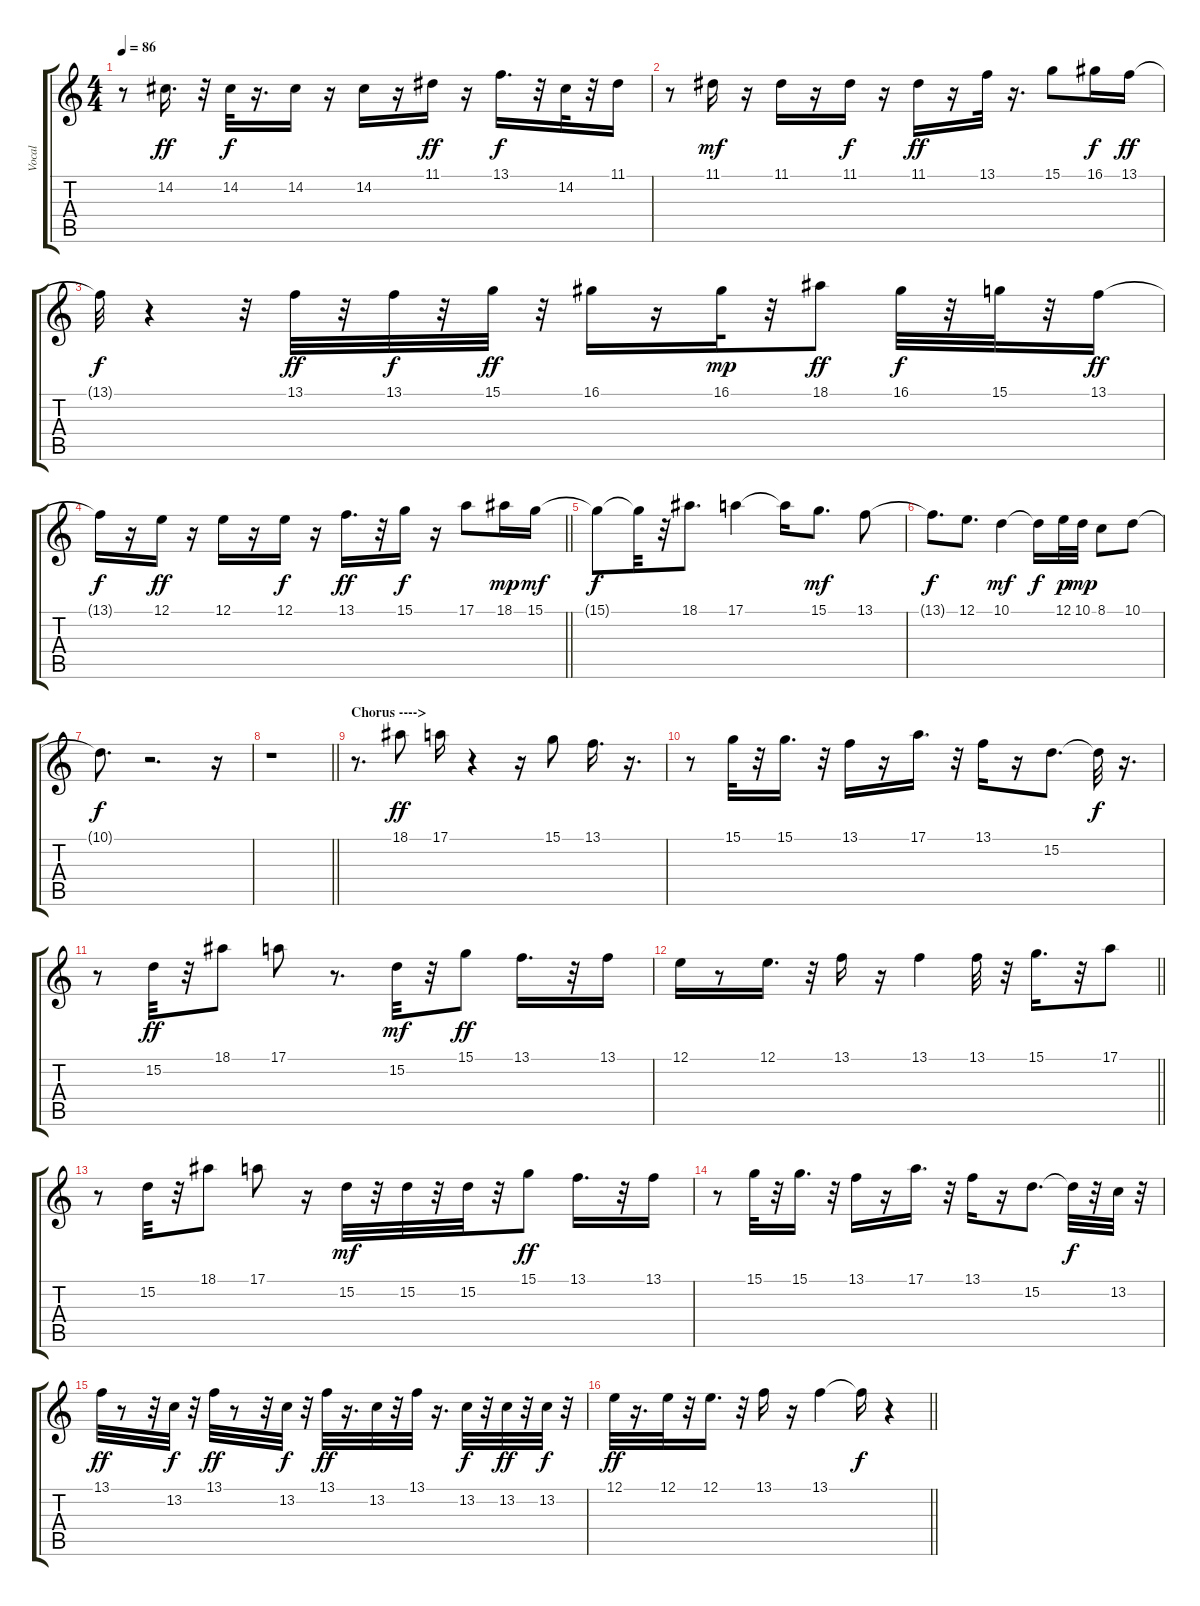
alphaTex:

\track ("Vocal" "Vocal") {instrument flute}
\staff {score tabs}
\tuning (E4 B3 G3 D3 A2 E2) {hide}
\ts (4 4)
\tempo 86
\clef g2
\ks c
r.8{dy ff} 14.2.16{d} r.32 14.2.32{dy f} r.16{d} 14.2.16 r.16 14.2.16 r.16 11.1.16{dy ff} r.16 13.1.16{d dy f} r.32 14.2.32 r.32 11.1.16 |
r.8 11.1.16{dy mf} r.16 11.1.16 r.16 11.1.16{dy f} r.16 11.1.16{dy ff} r.16 13.1.32 r.16{d} 15.1.8 16.1.16{dy f} 13.1.16{dy ff} |
13.1{t}.32{dy f} r.4 r.32 13.1.32{dy ff} r.32 13.1.32{dy f} r.32 15.1.32{dy ff} r.32 16.1.16 r.16 16.1.32{dy mp} r.32 18.1.8{dy ff} 16.1.32{dy f} r.32 15.1.32 r.32 13.1.16{dy ff} |
\barLineRight lightlight
13.1{t}.16{dy f} r.16 12.1.16{dy ff} r.16 12.1.16 r.16 12.1.16{dy f} r.16 13.1.16{d dy ff} r.32 15.1.16{dy f} r.16 17.1.8 18.1.16{dy mp} 15.1.16{dy mf} |
15.1{t}.8{dy f} 15.1{t}.32 r.32 18.1.8{d} 17.1.4 17.1{t}.16 15.1.8{d dy mf} 13.1.8 |
13.1{t}.8{d dy f} 12.1.8{d} 10.1.4{dy mf} 10.1{t}.16{dy f} 12.1.32{dy p} 10.1.32{dy mp} 8.1.8 10.1.8 |
10.1{t}.8{d dy f} r.2{d} r.16 |
\barLineRight lightlight
r.1 |
\section ("" "Chorus ---->")
r.8{d} 18.1.8{dy ff} 17.1.16 r.4 r.16 15.1.8 13.1.16{d} r.16{d} |
r.8 15.1.32 r.32 15.1.16{d} r.32 13.1.16 r.16 17.1.16{d} r.32 13.1.16 r.16 15.2.8{d} 15.2{t}.32{dy f} r.16{d} |
r.8 15.2.32{dy ff} r.32 18.1.8 17.1.8 r.8{d} 15.2.32{dy mf} r.32 15.1.8{dy ff} 13.1.16{d} r.32 13.1.16 |
\barLineRight lightlight
12.1.16 r.8 12.1.16{d} r.32 13.1.16 r.16 13.1.4 13.1.32 r.32 15.1.16{d} r.32 17.1.8 |
r.8 15.2.32 r.32 18.1.8 17.1.8 r.16 15.2.32{dy mf} r.32 15.2.32 r.32 15.2.32 r.32 15.1.8{dy ff} 13.1.16{d} r.32 13.1.16 |
r.8 15.1.32 r.32 15.1.16{d} r.32 13.1.16 r.16 17.1.16{d} r.32 13.1.16 r.16 15.2.8{d} 15.2{t}.32{dy f} r.32 13.2.32 r.32 |
13.1.32{dy ff} r.8 r.32 13.2.32{dy f} r.32 13.1.32{dy ff} r.8 r.32 13.2.32{dy f} r.32 13.1.32{dy ff} r.16{d} 13.2.32 r.32 13.1.32 r.16{d} 13.2.32{dy f} r.32 13.2.32{dy ff} r.32 13.2.32{dy f} r.32 |
\barLineRight lightlight
12.1.32{dy ff} r.16{d} 12.1.32 r.32 12.1.16{d} r.32 13.1.16 r.16 13.1.4 13.1{t}.16{dy f} r.4
